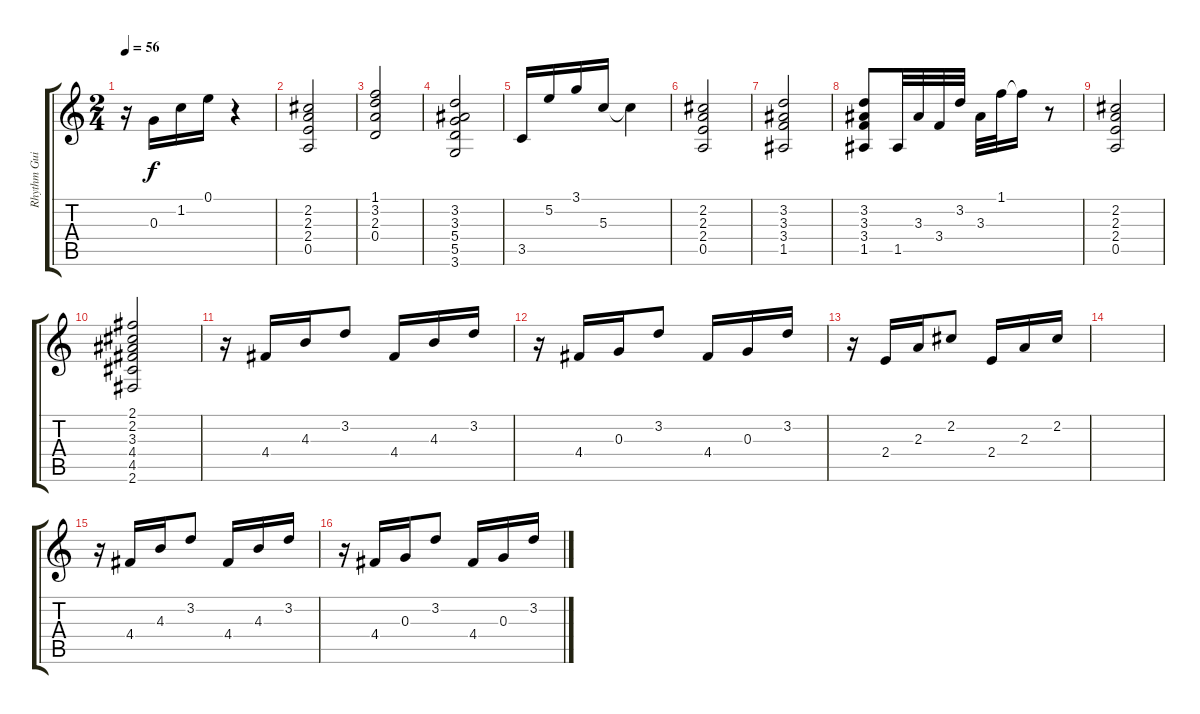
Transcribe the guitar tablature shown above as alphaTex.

\track ("Rhythm Guitar" "Rhythm Gui") {instrument acousticguitarnylon}
\staff {score tabs}
\tuning (E4 B3 G3 D3 A2 E2) {hide}
\ts (2 4)
\tempo 56
\clef g2
\ks c
r.16{dy f} 0.3.16 1.2.16 0.1.16 r.4 |
(2.2 2.3 2.4 0.5).2 |
(1.1 3.2 2.3 0.4).2 |
(3.2 3.3 5.4 5.5 3.6).2 |
3.5.16 5.2.16 3.1.16 5.3.16 5.3{t}.4 |
(2.2 2.3 2.4 0.5).2 |
(3.2 3.3 3.4 1.5).2 |
(3.2 3.3 3.4 1.5).8 1.5.32 3.3.32 3.4.32 3.2.32 3.3.32 1.1.32 1.1{t}.16 r.8 |
(2.2 2.3 2.4 0.5).2 |
(2.1 2.2 3.3 4.4 4.5 2.6).2 |
r.16 4.4.16 4.3.16 3.2.8 4.4.16 4.3.16 3.2.16 |
r.16 4.4.16 0.3.16 3.2.8 4.4.16 0.3.16 3.2.16 |
r.16 2.4.16 2.3.16 2.2.8 2.4.16 2.3.16 2.2.16 |
|
r.16 4.4.16 4.3.16 3.2.8 4.4.16 4.3.16 3.2.16 |
r.16 4.4.16 0.3.16 3.2.8 4.4.16 0.3.16 3.2.16
